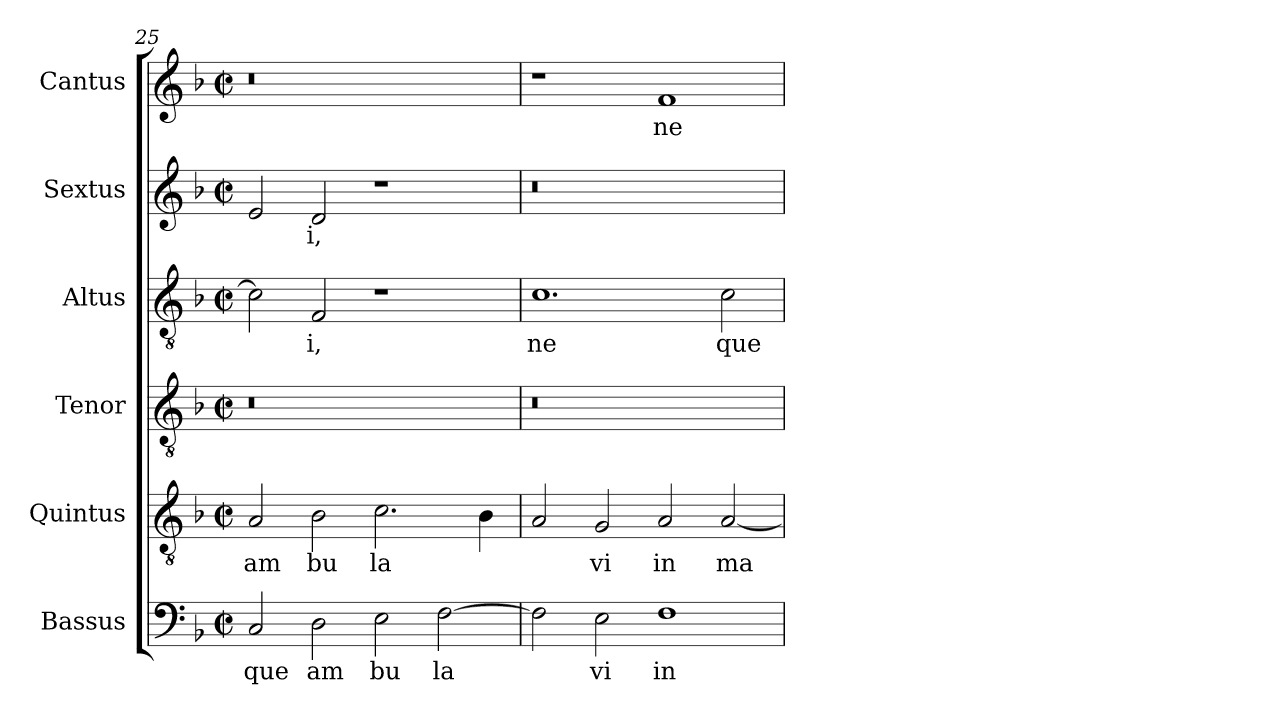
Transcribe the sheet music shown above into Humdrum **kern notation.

**kern	**text	**kern	**text	**kern	**kern	**text	**kern	**text	**kern	**text
*part6	*part6	*part5	*part5	*part4	*part3	*part3	*part2	*part2	*part1	*part1
*staff6	*staff6	*staff5	*staff5	*staff4	*staff3	*staff3	*staff2	*staff2	*staff1	*staff1
*I"Bassus	*	*I"Quintus	*	*I"Tenor	*I"Altus	*	*I"Sextus	*	*I"Cantus	*
*clefF4	*	*clefGv2	*	*clefGv2	*clefGv2	*	*clefG2	*	*clefG2	*
*k[b-]	*	*k[b-]	*	*k[b-]	*k[b-]	*	*k[b-]	*	*k[b-]	*
*F:	*	*F:	*	*F:	*F:	*	*F:	*	*F:	*
*M2/2	*	*M2/2	*	*M2/2	*M2/2	*	*M2/2	*	*M2/2	*
*met(c|)	*	*met(c|)	*	*met(c|)	*met(c|)	*	*met(c|)	*	*met(c|)	*
=25	=25	=25	=25	=25	=25	=25	=25	=25	=25	=25
!	!LO:LY:b:cj	!	!LO:LY:b:cj	!	!	!	!	!	!	!
2C/	que	2A/	am	0r	2c\]	.	2e/	.	0r	.
!	!LO:LY:b:cj	!	!LO:LY:b:cj	!	!	!LO:LY:b:cj	!	!LO:LY:b:cj	!	!
2D\	am	2B-\	bu	.	2F/	i,	2d/	i,	.	.
!	!LO:LY:b:cj	!	!LO:LY:b:cj	!	!	!	!	!	!	!
2E\	bu	2.c\	la	.	1r	.	1r	.	.	.
!	!LO:LY:b:cj	!	!	!	!	!	!	!	!	!
[>2F\	la	.	.	.	.	.	.	.	.	.
.	.	4B-\	.	.	.	.	.	.	.	.
=26	=26	=26	=26	=26	=26	=26	=26	=26	=26	=26
!	!	!	!	!	!	!LO:LY:b:cj	!	!	!	!
2F\]	.	2A/	.	0r	1.c	ne	0r	.	1r	.
!	!LO:LY:b:cj	!	!LO:LY:b:cj	!	!	!	!	!	!	!
2E\	vi	2G/	vi	.	.	.	.	.	.	.
!	!LO:LY:b:cj	!	!LO:LY:b:cj	!	!	!	!	!	!	!LO:LY:b:cj
1F	in	2A/	in	.	.	.	.	.	1f	ne
!	!	!	!LO:LY:b	!	!	!LO:LY:b:cj	!	!	!	!
.	.	[<2A/	ma	.	2c\	que	.	.	.	.
=	=	=	=	=	=	=	=	=	=	=
*-	*-	*-	*-	*-	*-	*-	*-	*-	*-	*-
